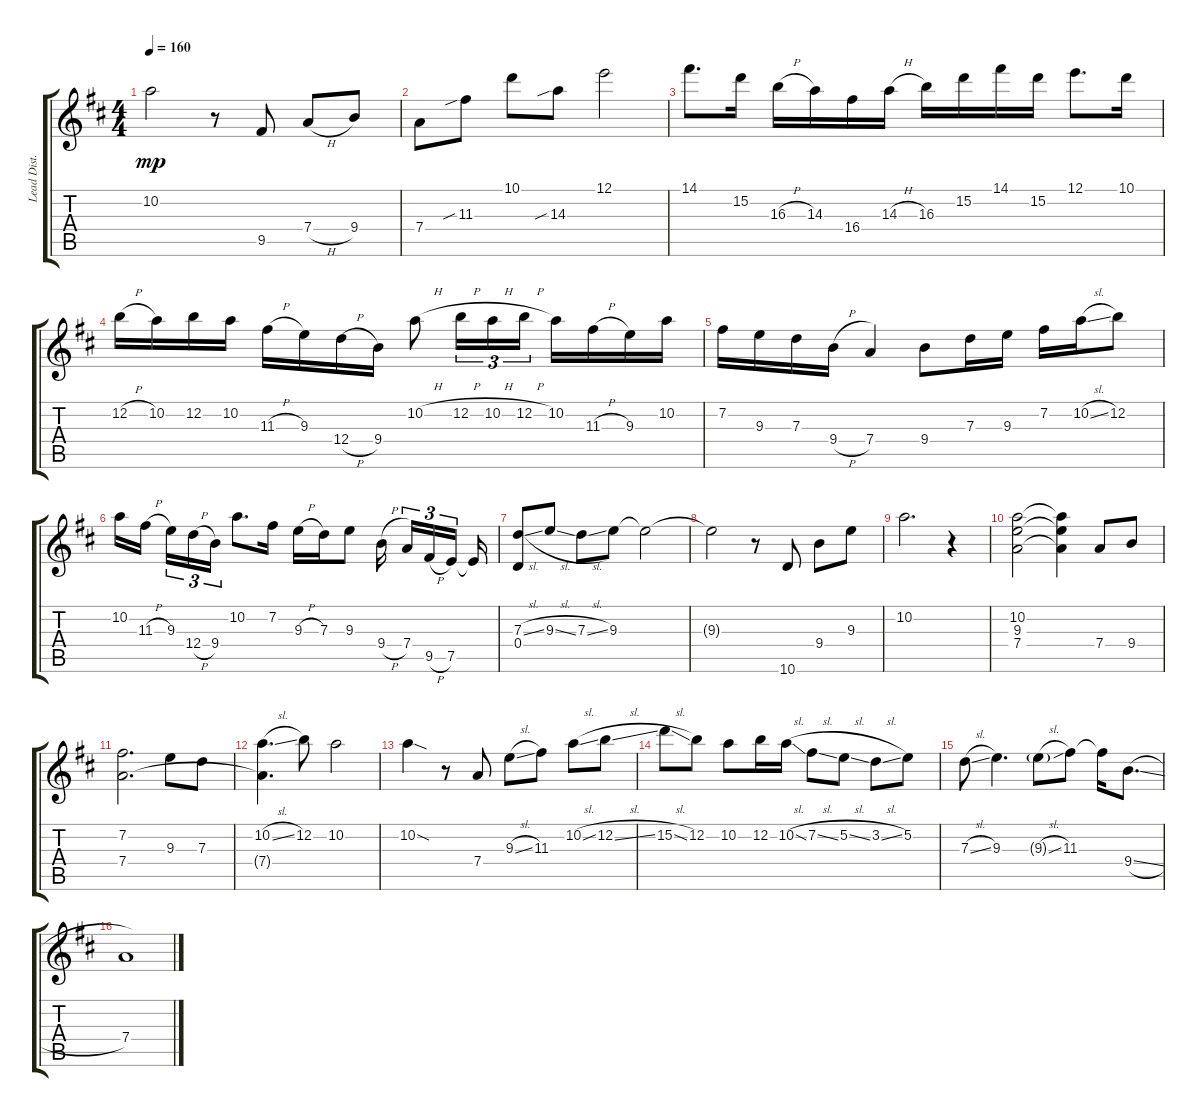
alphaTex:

\track ("Lead Dist." "Lead Dist.") {instrument distortionguitar}
\staff {score tabs}
\tuning (E4 B3 G3 D3 A2 E2) {hide}
\ts (4 4)
\tempo 160
\clef g2
\ks d
10.2{t}.2{dy mp} r.8 9.5.8 7.4{h}.8 9.4.8 |
7.4.8 11.3{sib}.8 10.1.8 14.3{sib}.8 12.1.2 |
14.1.8{d} 15.2.16 16.3{h}.16 14.3.16 16.4.16 14.3{h}.16 16.3.16 15.2.16 14.1.16 15.2.16 12.1.8{d} 10.1.16 |
12.2{h}.16 10.2.16 12.2.16 10.2.16 11.3{h}.16 9.3.16 12.4{h}.16 9.4.16 10.2{h}.8 12.2{h}.16{tu (3 2)} 10.2{h}.16{tu (3 2)} 12.2{h}.16{tu (3 2)} 10.2.16 11.3{h}.16 9.3.16 10.2.16 |
7.2.16 9.3.16 7.3.16 9.4{h}.16 7.4.4 9.4.8 7.3.16 9.3.16 7.2.16 10.2{sl}.16 12.2.8 |
10.2.16 11.3{h}.16{beam splitsecondary} 9.3.16{tu (3 2)} 12.4{h}.16{tu (3 2)} 9.4.16{tu (3 2)} 10.2.8{d} 7.2.16 9.3{h}.16 7.3.16 9.3.8 9.4{h}.16{beam splitsecondary} 7.4.16{tu (3 2)} 9.5{h}.16{tu (3 2)} 7.5.16{tu (3 2) beam splitsecondary} 7.5{t}.16 |
(7.3{sl} 0.4).8 9.3{sl}.8 7.3{sl}.8 9.3.8 9.3{t}.2 |
9.3{t}.2 r.8 10.6.8 9.4.8 9.3.8 |
10.2.2{d} r.4 |
(10.2 9.3 7.4).2 (10.2{t} 9.3{t} 7.4{t}).4 7.4.8 9.4.8 |
(7.2 7.4).2{d} 9.3.8 7.3.8 |
(10.2{sl} 7.4{t}).4{d} 12.2.8 10.2.2 |
10.2{sod}.4 r.8 7.4.8 9.3{sl}.8 11.3.8 10.2{sl}.8 12.2{sl}.8 |
15.2{sl}.8 12.2.8 10.2.8 12.2.16 10.2{sl}.16 7.2{sl}.8 5.2{sl}.8 3.2{sl}.8 5.2.8 |
7.3{sl}.8 9.3.4{d} 9.3{sl g}.8 11.3.8 11.3{t}.16 9.4{sl}.8{d} |
7.4.1
